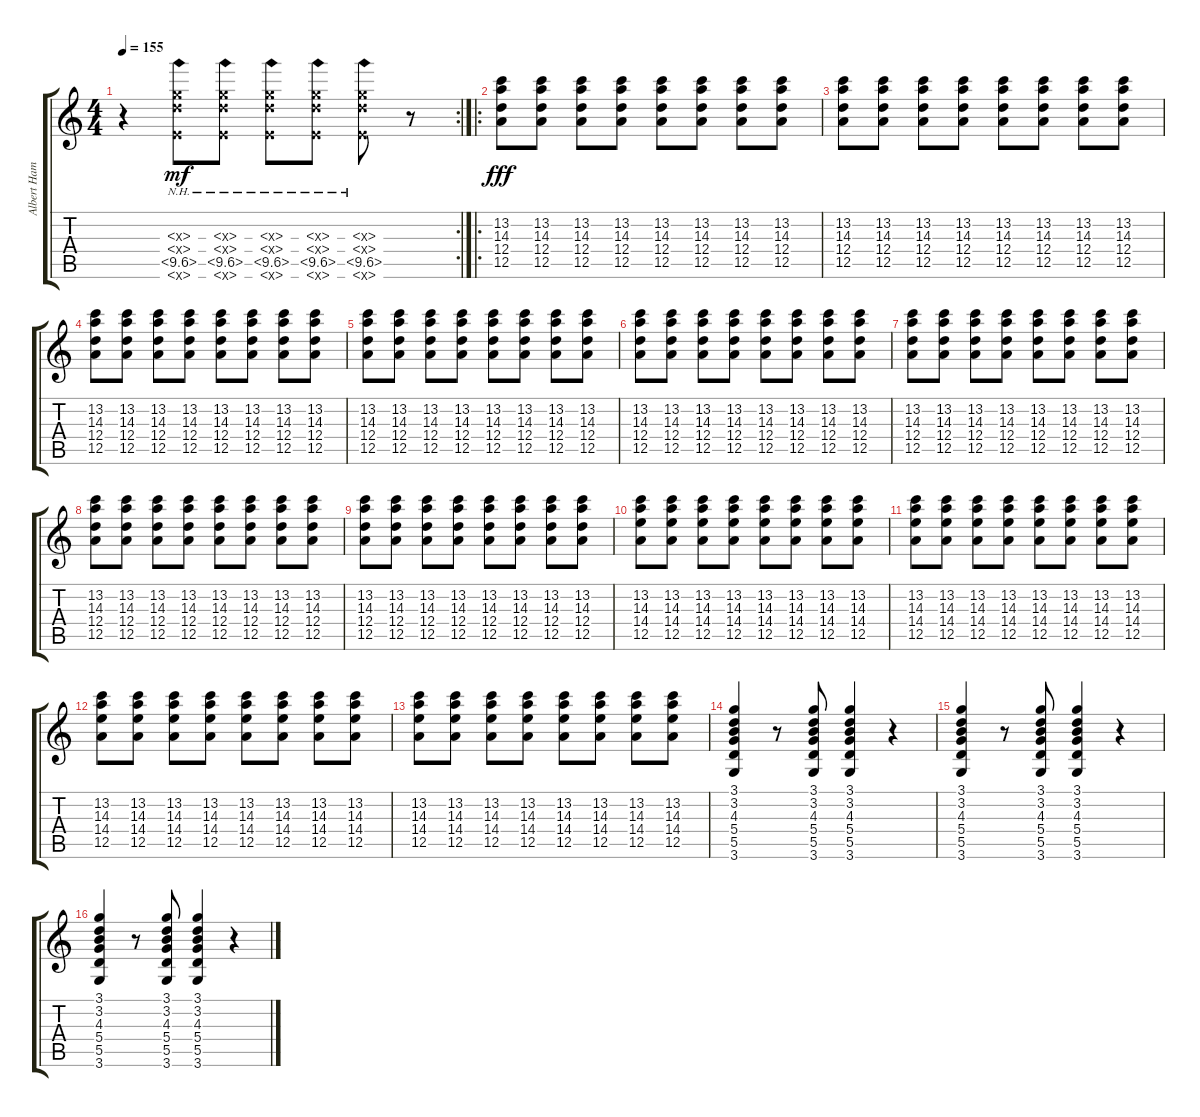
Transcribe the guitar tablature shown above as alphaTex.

\track ("Albert Hammond Jr." "Albert Ham") {instrument distortionguitar}
\staff {score tabs}
\tuning (E4 B3 G3 D3 A2 E2) {hide}
\rc 2
\ts (4 4)
\tempo 155
\clef g2
\ks c
r.4{dy mf} (0.3{nh x} 0.4{nh x} 10.5{nh} 0.6{nh x}).8 (0.3{nh x} 0.4{nh x} 10.5{nh} 0.6{nh x}).8 (0.3{nh x} 0.4{nh x} 10.5{nh} 0.6{nh x}).8 (0.3{nh x} 0.4{nh x} 10.5{nh} 0.6{nh x}).8 (0.3{nh x} 0.4{nh x} 10.5{nh} 0.6{nh x}).8 r.8 |
\ro
(13.2 14.3 12.4 12.5).8{dy fff volume 13 balance 14} (13.2 14.3 12.4 12.5).8 (13.2 14.3 12.4 12.5).8 (13.2 14.3 12.4 12.5).8 (13.2 14.3 12.4 12.5).8 (13.2 14.3 12.4 12.5).8 (13.2 14.3 12.4 12.5).8 (13.2 14.3 12.4 12.5).8 |
(13.2 14.3 12.4 12.5).8 (13.2 14.3 12.4 12.5).8 (13.2 14.3 12.4 12.5).8 (13.2 14.3 12.4 12.5).8 (13.2 14.3 12.4 12.5).8 (13.2 14.3 12.4 12.5).8 (13.2 14.3 12.4 12.5).8 (13.2 14.3 12.4 12.5).8 |
(13.2 14.3 12.4 12.5).8 (13.2 14.3 12.4 12.5).8 (13.2 14.3 12.4 12.5).8 (13.2 14.3 12.4 12.5).8 (13.2 14.3 12.4 12.5).8 (13.2 14.3 12.4 12.5).8 (13.2 14.3 12.4 12.5).8 (13.2 14.3 12.4 12.5).8 |
(13.2 14.3 12.4 12.5).8 (13.2 14.3 12.4 12.5).8 (13.2 14.3 12.4 12.5).8 (13.2 14.3 12.4 12.5).8 (13.2 14.3 12.4 12.5).8 (13.2 14.3 12.4 12.5).8 (13.2 14.3 12.4 12.5).8 (13.2 14.3 12.4 12.5).8 |
(13.2 14.3 12.4 12.5).8 (13.2 14.3 12.4 12.5).8 (13.2 14.3 12.4 12.5).8 (13.2 14.3 12.4 12.5).8 (13.2 14.3 12.4 12.5).8 (13.2 14.3 12.4 12.5).8 (13.2 14.3 12.4 12.5).8 (13.2 14.3 12.4 12.5).8 |
(13.2 14.3 12.4 12.5).8 (13.2 14.3 12.4 12.5).8 (13.2 14.3 12.4 12.5).8 (13.2 14.3 12.4 12.5).8 (13.2 14.3 12.4 12.5).8 (13.2 14.3 12.4 12.5).8 (13.2 14.3 12.4 12.5).8 (13.2 14.3 12.4 12.5).8 |
(13.2 14.3 12.4 12.5).8 (13.2 14.3 12.4 12.5).8 (13.2 14.3 12.4 12.5).8 (13.2 14.3 12.4 12.5).8 (13.2 14.3 12.4 12.5).8 (13.2 14.3 12.4 12.5).8 (13.2 14.3 12.4 12.5).8 (13.2 14.3 12.4 12.5).8 |
(13.2 14.3 12.4 12.5).8 (13.2 14.3 12.4 12.5).8 (13.2 14.3 12.4 12.5).8 (13.2 14.3 12.4 12.5).8 (13.2 14.3 12.4 12.5).8 (13.2 14.3 12.4 12.5).8 (13.2 14.3 12.4 12.5).8 (13.2 14.3 12.4 12.5).8 |
(13.2 14.3 14.4 12.5).8 (13.2 14.3 14.4 12.5).8 (13.2 14.3 14.4 12.5).8 (13.2 14.3 14.4 12.5).8 (13.2 14.3 14.4 12.5).8 (13.2 14.3 14.4 12.5).8 (13.2 14.3 14.4 12.5).8 (13.2 14.3 14.4 12.5).8 |
(13.2 14.3 14.4 12.5).8 (13.2 14.3 14.4 12.5).8 (13.2 14.3 14.4 12.5).8 (13.2 14.3 14.4 12.5).8 (13.2 14.3 14.4 12.5).8 (13.2 14.3 14.4 12.5).8 (13.2 14.3 14.4 12.5).8 (13.2 14.3 14.4 12.5).8 |
(13.2 14.3 14.4 12.5).8 (13.2 14.3 14.4 12.5).8 (13.2 14.3 14.4 12.5).8 (13.2 14.3 14.4 12.5).8 (13.2 14.3 14.4 12.5).8 (13.2 14.3 14.4 12.5).8 (13.2 14.3 14.4 12.5).8 (13.2 14.3 14.4 12.5).8 |
(13.2 14.3 14.4 12.5).8 (13.2 14.3 14.4 12.5).8 (13.2 14.3 14.4 12.5).8 (13.2 14.3 14.4 12.5).8 (13.2 14.3 14.4 12.5).8 (13.2 14.3 14.4 12.5).8 (13.2 14.3 14.4 12.5).8 (13.2 14.3 14.4 12.5).8 |
(3.1 3.2 4.3 5.4 5.5 3.6).4{instrument distortionguitar} r.8 (3.1 3.2 4.3 5.4 5.5 3.6).8 (3.1 3.2 4.3 5.4 5.5 3.6).4 r.4 |
(3.1 3.2 4.3 5.4 5.5 3.6).4 r.8 (3.1 3.2 4.3 5.4 5.5 3.6).8 (3.1 3.2 4.3 5.4 5.5 3.6).4 r.4 |
(3.1 3.2 4.3 5.4 5.5 3.6).4 r.8 (3.1 3.2 4.3 5.4 5.5 3.6).8 (3.1 3.2 4.3 5.4 5.5 3.6).4 r.4
